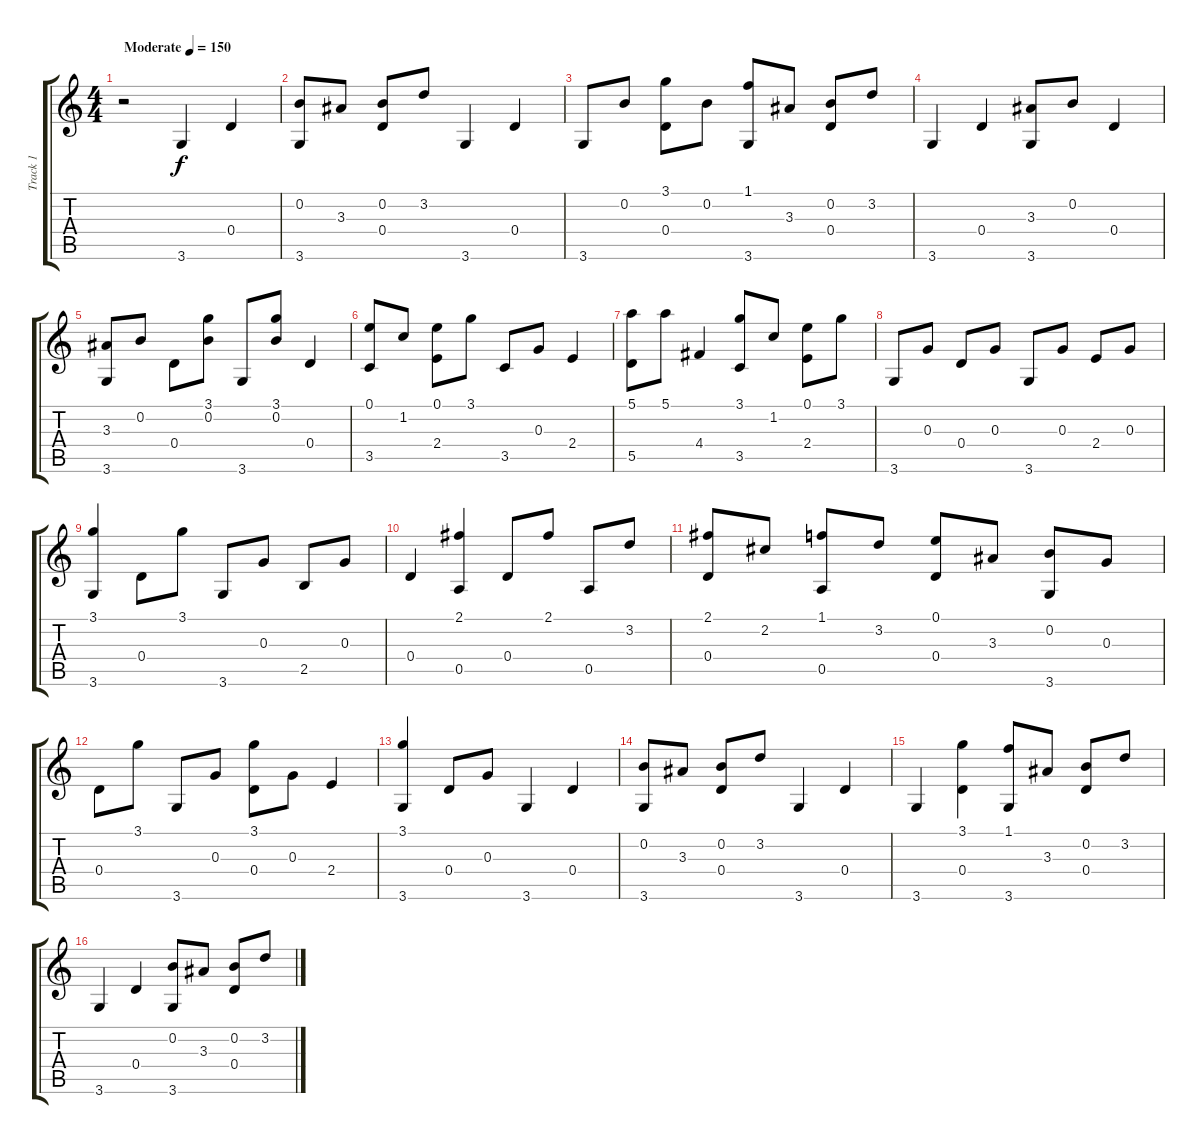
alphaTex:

\track ("Track 1" "Track 1") {instrument acousticguitarsteel}
\staff {score tabs}
\tuning (E4 B3 G3 D3 A2 E2) {hide}
\ts (4 4)
\tempo (150 "Moderate")
\clef g2
\ks c
r.2{dy f instrument acousticguitarsteel} 3.6.4 0.4.4 |
(0.2 3.6).8 3.3.8 (0.2 0.4).8 3.2.8 3.6.4 0.4.4 |
3.6.8 0.2.8 (3.1 0.4).8 0.2.8 (1.1 3.6).8 3.3.8 (0.2 0.4).8 3.2.8 |
3.6.4 0.4.4 (3.3 3.6).8 0.2.8 0.4.4 |
(3.3 3.6).8 0.2.8 0.4.8 (3.1 0.2).8 3.6.8 (3.1 0.2).8 0.4.4 |
(0.1 3.5).8 1.2.8 (0.1 2.4).8 3.1.8 3.5.8 0.3.8 2.4.4 |
(5.1 5.5).8 5.1.8 4.4.4 (3.1 3.5).8 1.2.8 (0.1 2.4).8 3.1.8 |
3.6.8 0.3.8 0.4.8 0.3.8 3.6.8 0.3.8 2.4.8 0.3.8 |
(3.1 3.6).4 0.4.8 3.1.8 3.6.8 0.3.8 2.5.8 0.3.8 |
0.4.4 (2.1 0.5).4 0.4.8 2.1.8 0.5.8 3.2.8 |
(2.1 0.4).8 2.2.8 (1.1 0.5).8 3.2.8 (0.1 0.4).8 3.3.8 (0.2 3.6).8 0.3.8 |
0.4.8 3.1.8 3.6.8 0.3.8 (3.1 0.4).8 0.3.8 2.4.4 |
(3.1 3.6).4 0.4.8 0.3.8 3.6.4 0.4.4 |
(0.2 3.6).8 3.3.8 (0.2 0.4).8 3.2.8 3.6.4 0.4.4 |
3.6.4 (3.1 0.4).4 (1.1 3.6).8 3.3.8 (0.2 0.4).8 3.2.8 |
3.6.4 0.4.4 (0.2 3.6).8 3.3.8 (0.2 0.4).8 3.2.8
